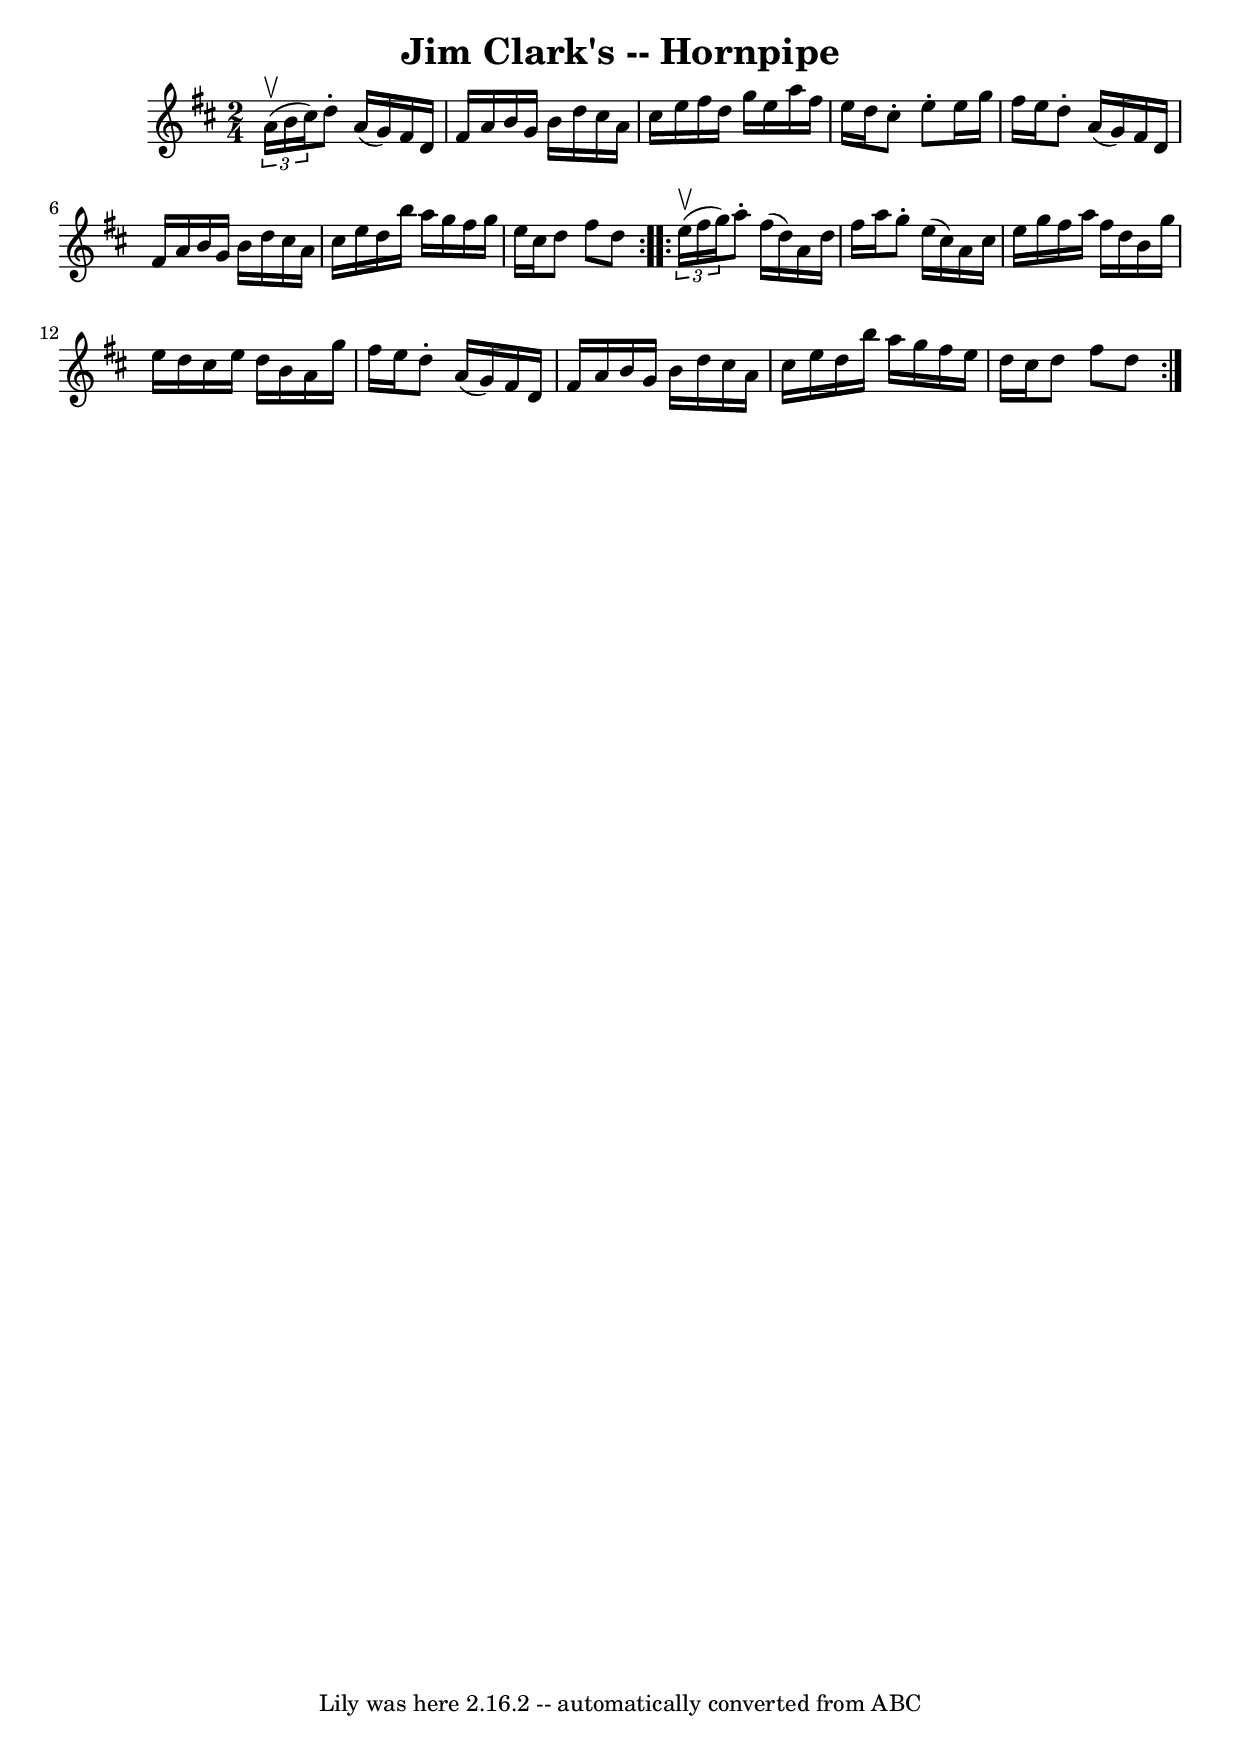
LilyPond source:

\version "2.7.40"
\include "Mammoth.ily"
\header {
	book = "Cole's 1000 Fiddle Tunes"
	crossRefNumber = "1"
	footnotes = ""
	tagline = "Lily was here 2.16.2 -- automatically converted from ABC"
	title = "Jim Clark's -- Hornpipe"
}
voicedefault =  {
\set Score.defaultBarType = "empty"

\repeat volta 2 {
\time 2/4 \key d \major   \times 2/3 { a'16 (^\upbow b'16 cis''16) } 
|
 d''8 -. a'16 (g'16) fis'16 d'16 fis'16 a'16  
|
 b'16 g'16 b'16 d''16 cis''16 a'16 cis''16 e''16 
 |
 fis''16 d''16 g''16 e''16 a''16 fis''16 e''16    
d''16  |
 cis''8 -. e''8 -. e''16 g''16 fis''16 e''16  
|
 d''8 -. a'16 (g'16) fis'16 d'16 fis'16 a'16  
|
 b'16 g'16 b'16 d''16 cis''16 a'16 cis''16 e''16 
 |
 d''16 b''16 a''16 g''16 fis''16 g''16 e''16    
cis''16  |
 d''8 fis''8 d''8  }     \repeat volta 2 {   
\times 2/3 { e''16 (^\upbow fis''16 g''16) } |
 a''8 -.   
fis''16 (d''16) a'16 d''16 fis''16 a''16  |
 g''8 -.   
e''16 (cis''16) a'16 cis''16 e''16 g''16  |
 fis''16   
 a''16 fis''16 d''16 b'16 g''16 e''16 d''16  |
   
cis''16 e''16 d''16 b'16 a'16 g''16 fis''16 e''16  
|
 d''8 -. a'16 (g'16) fis'16 d'16 fis'16 a'16  
|
 b'16 g'16 b'16 d''16 cis''16 a'16 cis''16 e''16 
 |
 d''16 b''16 a''16 g''16 fis''16 e''16 d''16    
cis''16  |
 d''8 fis''8 d''8  }   
}

\score{
    <<

	\context Staff="default"
	{
	    \voicedefault 
	}

    >>
	\layout {
	}
	\midi {}
}
